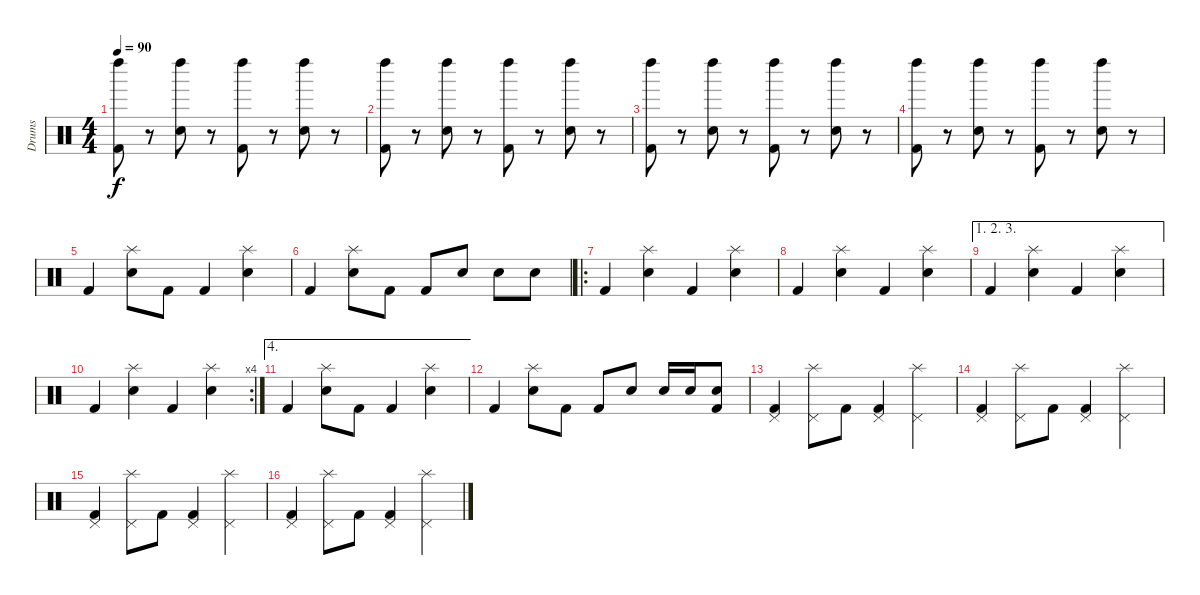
\track ("Drums" "Drums") {instrument percussion}
\staff {score}
\articulation defaults
\ts (4 4)
\tempo 90
\clef neutral
\ks aminor
("Left Maraca (hit)" "Kick (hit) 2").8{dy f} r.8 ("Left Maraca (hit)" "Snare (hit) 2").8 r.8 ("Left Maraca (hit)" "Kick (hit) 2").8 r.8 ("Left Maraca (hit)" "Snare (hit) 2").8 r.8 |
("Left Maraca (hit)" "Kick (hit) 2").8 r.8 ("Left Maraca (hit)" "Snare (hit) 2").8 r.8 ("Left Maraca (hit)" "Kick (hit) 2").8 r.8 ("Left Maraca (hit)" "Snare (hit) 2").8 r.8 |
("Left Maraca (hit)" "Kick (hit) 2").8 r.8 ("Left Maraca (hit)" "Snare (hit) 2").8 r.8 ("Left Maraca (hit)" "Kick (hit) 2").8 r.8 ("Left Maraca (hit)" "Snare (hit) 2").8 r.8 |
("Left Maraca (hit)" "Kick (hit) 2").8 r.8 ("Left Maraca (hit)" "Snare (hit) 2").8 r.8 ("Left Maraca (hit)" "Kick (hit) 2").8 r.8 ("Left Maraca (hit)" "Snare (hit) 2").8 r.8 |
"Kick (hit) 2".4{volume 15} ("Splash (hit)" "Snare (hit) 2").8 "Kick (hit) 2".8 "Kick (hit) 2".4 ("Splash (hit)" "Snare (hit) 2").4 |
"Kick (hit) 2".4 ("Splash (hit)" "Snare (hit) 2").8 "Kick (hit) 2".8 "Kick (hit) 2".8 "Snare (hit) 2".8 "Snare (hit) 2".8 "Snare (hit) 2".8 |
\ro "Kick (hit) 2".4
("Splash (hit)" "Snare (hit) 2").4 "Kick (hit) 2".4 ("Splash (hit)" "Snare (hit) 2").4 |
"Kick (hit) 2".4 ("Splash (hit)" "Snare (hit) 2").4 "Kick (hit) 2".4 ("Splash (hit)" "Snare (hit) 2").4 |
\ae (1 2 3)
"Kick (hit) 2".4 ("Splash (hit)" "Snare (hit) 2").4 "Kick (hit) 2".4 ("Splash (hit)" "Snare (hit) 2").4 |
\rc 4 "Kick (hit) 2".4
("Splash (hit)" "Snare (hit) 2").4 "Kick (hit) 2".4 ("Splash (hit)" "Snare (hit) 2").4 |
\ae 4 "Kick (hit) 2".4{volume 15}
("Splash (hit)" "Snare (hit) 2").8 "Kick (hit) 2".8 "Kick (hit) 2".4 ("Splash (hit)" "Snare (hit) 2").4 |
"Kick (hit) 2".4 ("Splash (hit)" "Snare (hit) 2").8 "Kick (hit) 2".8 "Kick (hit) 2".8 "Snare (hit) 2".8 "Snare (hit) 2".16 "Snare (hit) 2".16 ("Snare (hit) 2" "Kick (hit) 2").8 |
("Pedal Hi-Hat (hit)" "Kick (hit) 2").4 ("Splash (hit)" "Pedal Hi-Hat (hit)").8 "Kick (hit) 2".8 ("Pedal Hi-Hat (hit)" "Kick (hit) 2").4 ("Splash (hit)" "Pedal Hi-Hat (hit)").4 |
("Pedal Hi-Hat (hit)" "Kick (hit) 2").4 ("Splash (hit)" "Pedal Hi-Hat (hit)").8 "Kick (hit) 2".8 ("Pedal Hi-Hat (hit)" "Kick (hit) 2").4 ("Splash (hit)" "Pedal Hi-Hat (hit)").4 |
("Pedal Hi-Hat (hit)" "Kick (hit) 2").4 ("Splash (hit)" "Pedal Hi-Hat (hit)").8 "Kick (hit) 2".8 ("Pedal Hi-Hat (hit)" "Kick (hit) 2").4 ("Splash (hit)" "Pedal Hi-Hat (hit)").4 |
("Pedal Hi-Hat (hit)" "Kick (hit) 2").4 ("Splash (hit)" "Pedal Hi-Hat (hit)").8 "Kick (hit) 2".8 ("Pedal Hi-Hat (hit)" "Kick (hit) 2").4 ("Splash (hit)" "Pedal Hi-Hat (hit)").4
